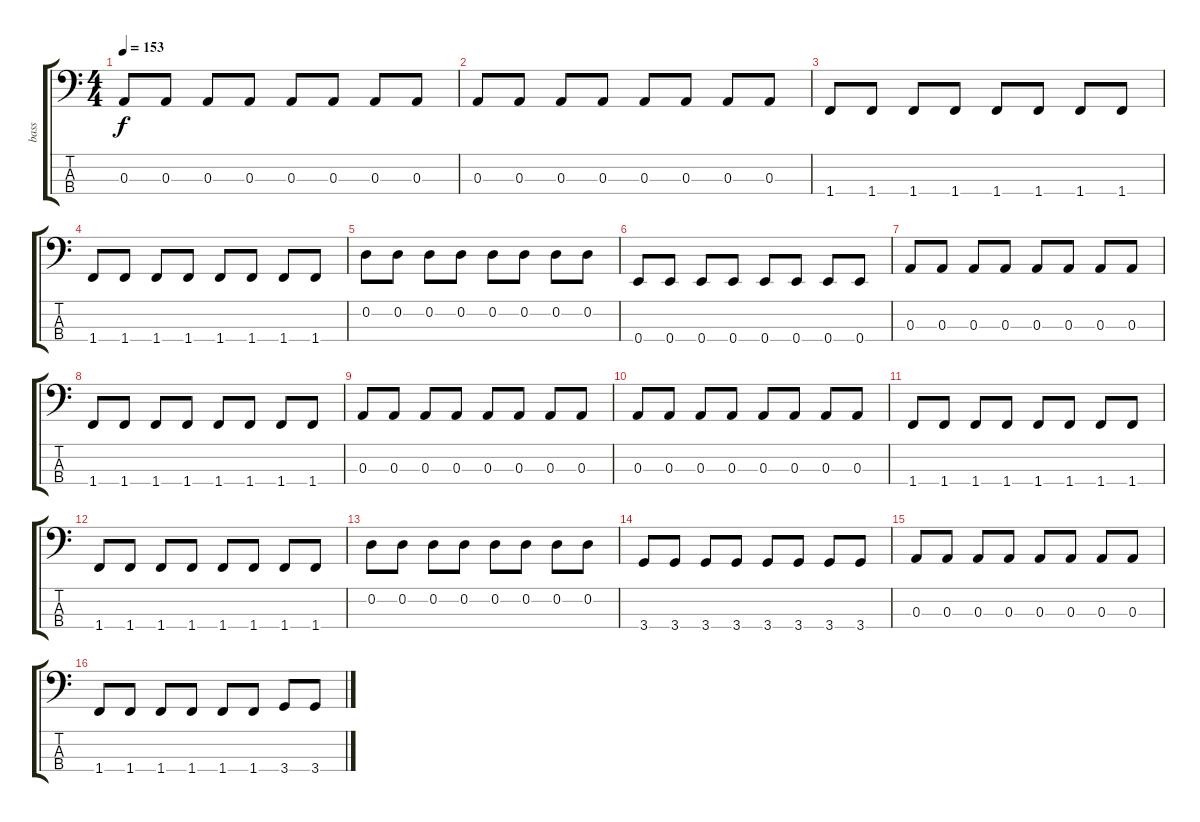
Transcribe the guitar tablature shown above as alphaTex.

\track ("bass" "bass") {instrument electricbasspick}
\staff {score tabs}
\tuning (G2 D2 A1 E1) {hide}
\ts (4 4)
\tempo 153
\clef f4
\ks c
0.3.8{dy f} 0.3.8 0.3.8 0.3.8 0.3.8 0.3.8 0.3.8 0.3.8 |
0.3.8 0.3.8 0.3.8 0.3.8 0.3.8 0.3.8 0.3.8 0.3.8 |
1.4.8 1.4.8 1.4.8 1.4.8 1.4.8 1.4.8 1.4.8 1.4.8 |
1.4.8 1.4.8 1.4.8 1.4.8 1.4.8 1.4.8 1.4.8 1.4.8 |
0.2.8 0.2.8 0.2.8 0.2.8 0.2.8 0.2.8 0.2.8 0.2.8 |
0.4.8 0.4.8 0.4.8 0.4.8 0.4.8 0.4.8 0.4.8 0.4.8 |
0.3.8 0.3.8 0.3.8 0.3.8 0.3.8 0.3.8 0.3.8 0.3.8 |
1.4.8 1.4.8 1.4.8 1.4.8 1.4.8 1.4.8 1.4.8 1.4.8 |
0.3.8 0.3.8 0.3.8 0.3.8 0.3.8 0.3.8 0.3.8 0.3.8 |
0.3.8 0.3.8 0.3.8 0.3.8 0.3.8 0.3.8 0.3.8 0.3.8 |
1.4.8 1.4.8 1.4.8 1.4.8 1.4.8 1.4.8 1.4.8 1.4.8 |
1.4.8 1.4.8 1.4.8 1.4.8 1.4.8 1.4.8 1.4.8 1.4.8 |
0.2.8 0.2.8 0.2.8 0.2.8 0.2.8 0.2.8 0.2.8 0.2.8 |
3.4.8 3.4.8 3.4.8 3.4.8 3.4.8 3.4.8 3.4.8 3.4.8 |
0.3.8 0.3.8 0.3.8 0.3.8 0.3.8 0.3.8 0.3.8 0.3.8 |
1.4.8 1.4.8 1.4.8 1.4.8 1.4.8 1.4.8 3.4.8 3.4.8
